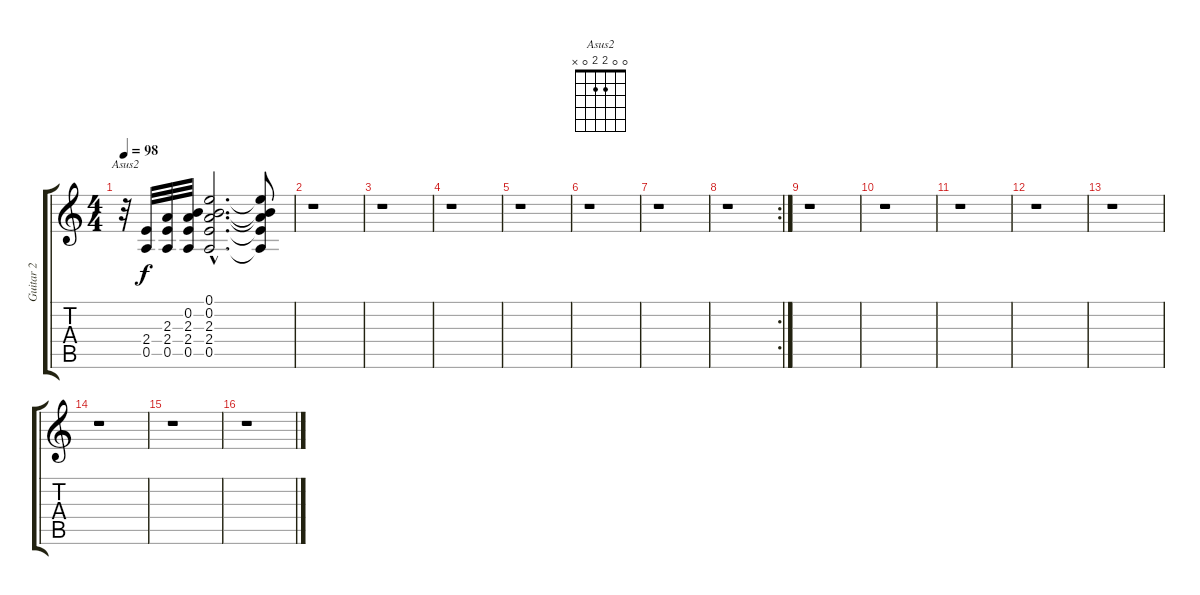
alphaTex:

\track ("Guitar 2" "Guitar 2") {instrument electricguitarclean}
\staff {score tabs}
\tuning (E4 B3 G3 D3 A2 E2) {hide}
\chord ("Asus2" 0 0 2 2 0 x)
\ts (4 4)
\tempo 98
\clef g2
\ks c
r.32{ch "Asus2" dy f} (2.4 0.5).32 (2.3 2.4 0.5).32 (0.2 2.3 2.4 0.5).32 (0.1{hac} 0.2{hac} 2.3{hac} 2.4{hac} 0.5{hac}).2{d} (0.1{t} 0.2{t} 2.3{t} 2.4{t} 0.5{t}).8 |
r.1 |
r.1 |
r.1 |
r.1 |
r.1 |
r.1 |
\rc 2
r.1 |
r.1 |
r.1 |
r.1 |
r.1 |
r.1 |
r.1 |
r.1 |
r.1
